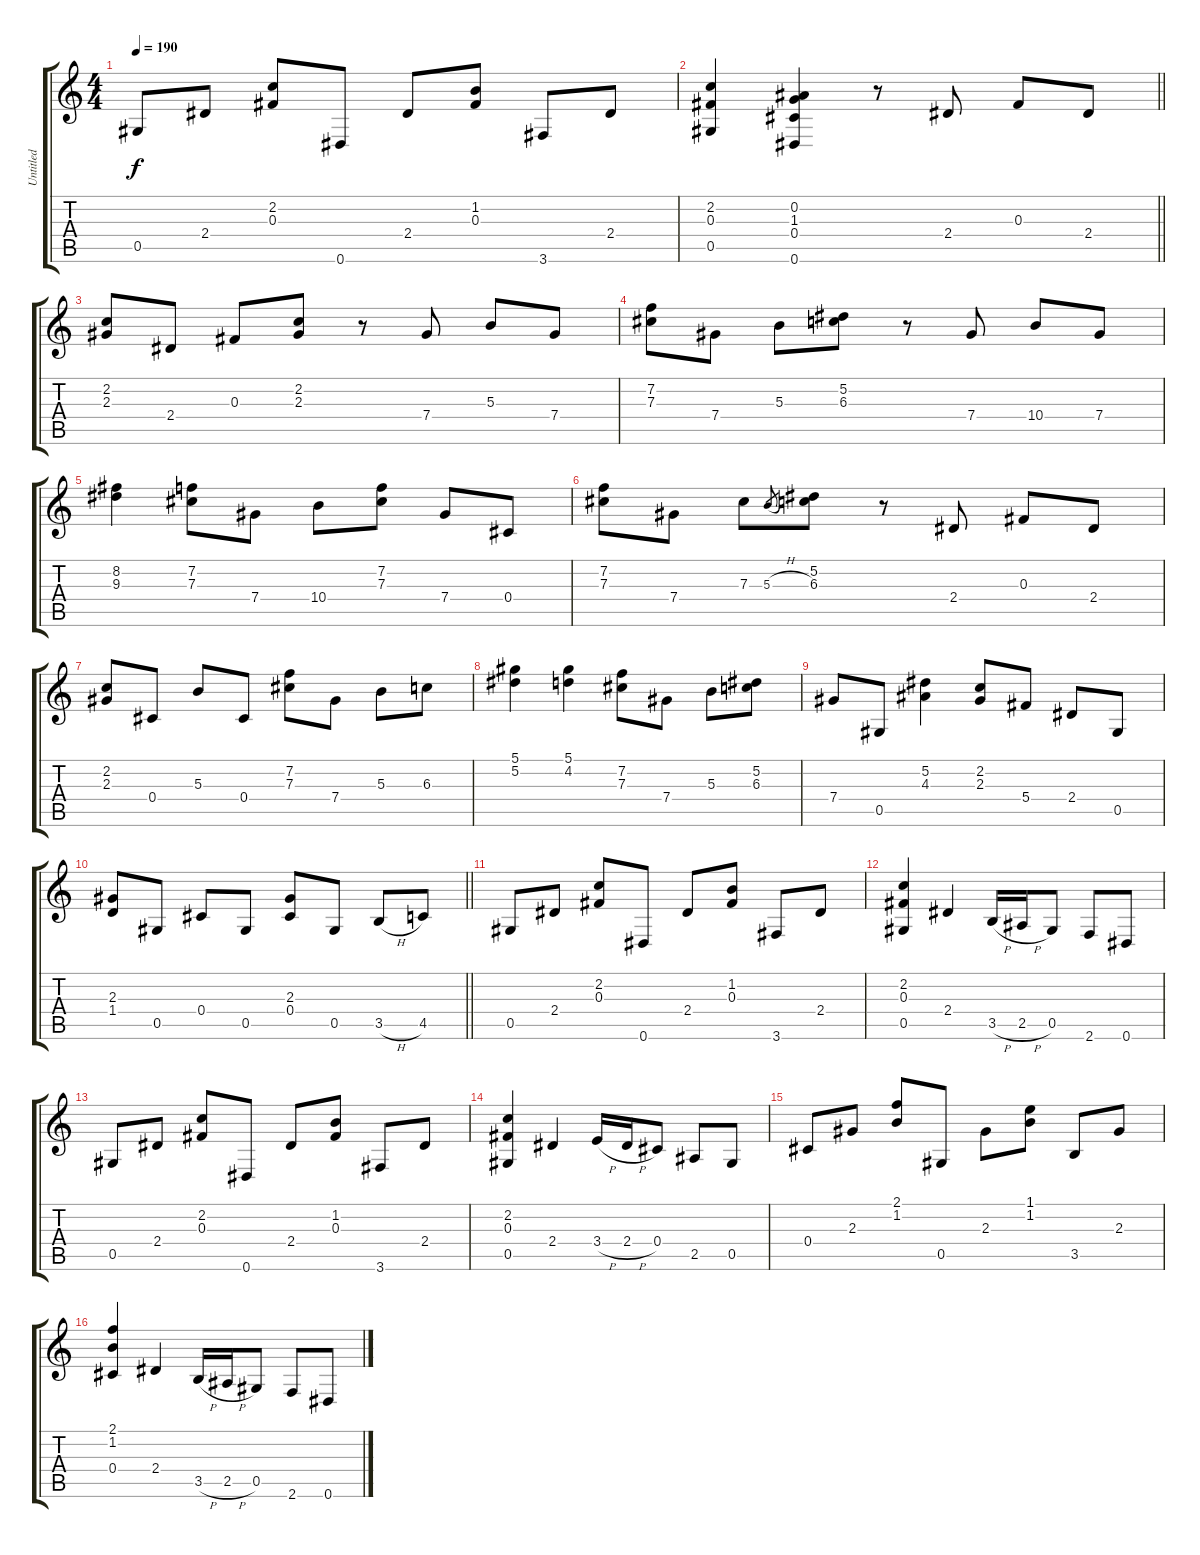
\track ("Untitled" "Untitled") {instrument acousticguitarnylon}
\staff {score tabs}
\tuning (Eb4 Bb3 Gb3 Db3 Ab2 Eb2) {hide}
\ts (4 4)
\tempo 190
\clef g2
\ks c
0.5.8{dy f} 2.4.8 (2.2 0.3).8 0.6.8 2.4.8 (1.2 0.3).8 3.6.8 2.4.8 |
\barLineRight lightlight
(2.2 0.3 0.5).4 (0.2 1.3 0.4 0.6).4 r.8 2.4.8 0.3.8 2.4.8 |
(2.2 2.3).8 2.4.8 0.3.8 (2.2 2.3).8 r.8 7.4.8 5.3.8 7.4.8 |
(7.2 7.3).8 7.4.8 5.3.8 (5.2 6.3).8 r.8 7.4.8 10.4.8 7.4.8 |
(8.2 9.3).4 (7.2 7.3).8 7.4.8 10.4.8 (7.2 7.3).8 7.4.8 0.4.8 |
(7.2 7.3).8 7.4.8 7.3.8 5.3{h}.8{gr} (5.2 6.3).8 r.8 2.4.8 0.3.8 2.4.8 |
(2.2 2.3).8 0.4.8 5.3.8 0.4.8 (7.2 7.3).8 7.4.8 5.3.8 6.3.8 |
(5.1 5.2).4 (5.1 4.2).4 (7.2 7.3).8 7.4.8 5.3.8 (5.2 6.3).8 |
7.4.8 0.5.8 (5.2 4.3).4 (2.2 2.3).8 5.4.8 2.4.8 0.5.8 |
\barLineRight lightlight
(2.3 1.4).8 0.5.8 0.4.8 0.5.8 (2.3 0.4).8 0.5.8 3.5{h}.8 4.5.8 |
0.5.8 2.4.8 (2.2 0.3).8 0.6.8 2.4.8 (1.2 0.3).8 3.6.8 2.4.8 |
(2.2 0.3 0.5).4 2.4.4 3.5{h}.16 2.5{h}.16 0.5.8 2.6.8 0.6.8 |
0.5.8 2.4.8 (2.2 0.3).8 0.6.8 2.4.8 (1.2 0.3).8 3.6.8 2.4.8 |
(2.2 0.3 0.5).4 2.4.4 3.4{h}.16 2.4{h}.16 0.4.8 2.5.8 0.5.8 |
0.4.8 2.3.8 (2.1 1.2).8 0.5.8 2.3.8 (1.1 1.2).8 3.5.8 2.3.8 |
(2.1 1.2 0.4).4 2.4.4 3.5{h}.16 2.5{h}.16 0.5.8 2.6.8 0.6.8
